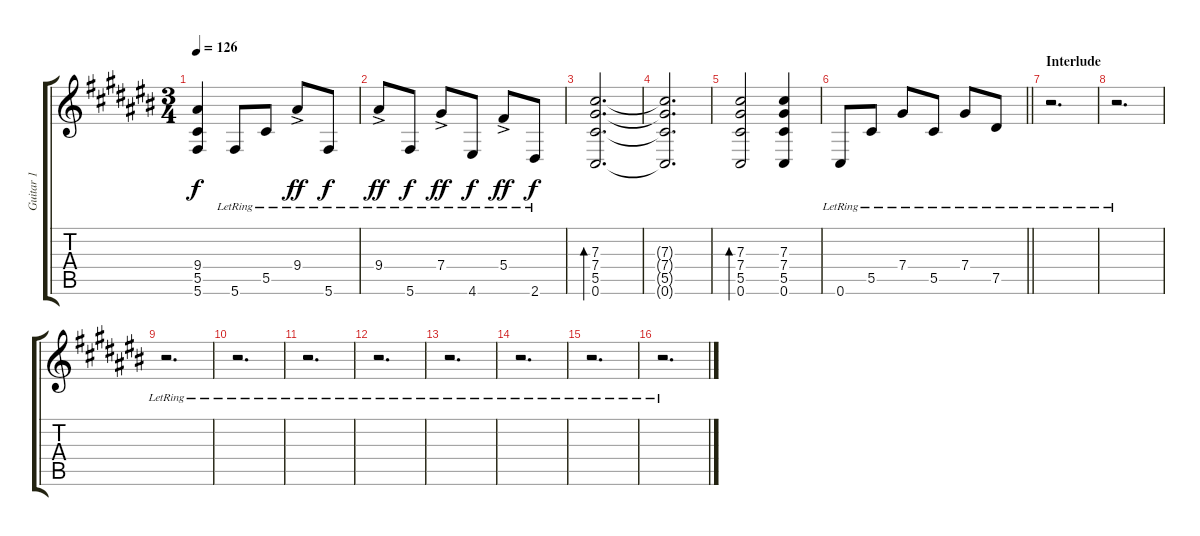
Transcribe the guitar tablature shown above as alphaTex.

\track ("Guitar 1" "Guitar 1") {instrument distortionguitar}
\staff {score tabs}
\tuning (Eb4 Bb3 Gb3 Db3 Ab2 Db2) {hide}
\ts (3 4)
\tempo 126
\clef g2
\ks c#
(9.4 5.5 5.6).4{dy f} 5.6{lr}.8 5.5{lr}.8 9.4{ac lr}.8{dy ff beam merge} 5.6{lr}.8{dy f} |
9.4{ac lr}.8{dy ff beam merge} 5.6{lr}.8{dy f} 7.4{ac lr}.8{dy ff} 4.6{lr}.8{dy f} 5.4{ac lr}.8{dy ff} 2.6{lr}.8{dy f} |
(7.3 7.4 5.5 0.6).2{d bd 120} |
(7.3{t} 7.4{t} 5.5{t} 0.6{t}).2{d} |
(7.3 7.4 5.5 0.6).2{bd 120} (7.3 7.4 5.5 0.6).4 |
\barLineRight lightlight
0.6{lr}.8 5.5{lr}.8 7.4{lr}.8 5.5{lr}.8 7.4{lr}.8 7.5{lr}.8 |
\section ("" "Interlude")
r.2{d} |
r.2{d} |
r.2{d} |
r.2{d} |
r.2{d} |
r.2{d} |
r.2{d} |
r.2{d} |
r.2{d} |
r.2{d}
